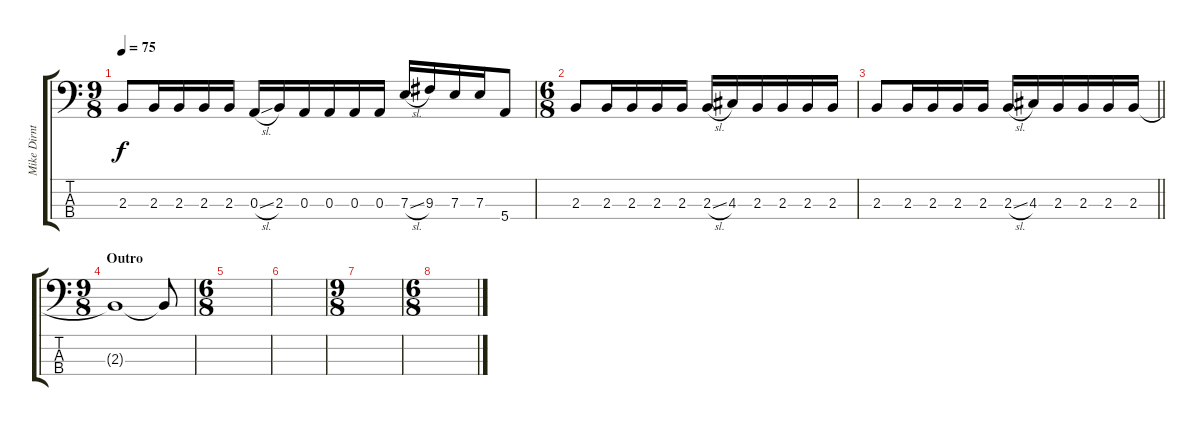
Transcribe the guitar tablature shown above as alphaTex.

\track ("Mike Dirnt - Bass" "Mike Dirnt") {instrument electricbassfinger}
\staff {score tabs}
\tuning (G2 D2 A1 E1) {hide}
\ts (9 8)
\tempo 75
\clef f4
\ks c
2.3.8{dy f} 2.3.16 2.3.16 2.3.16 2.3.16 0.3{sl}.16 2.3.16 0.3.16 0.3.16 0.3.16 0.3.16 7.3{sl}.16 9.3.16 7.3.16 7.3.16 5.4.8 |
\ts (6 8)
2.3.8 2.3.16 2.3.16 2.3.16 2.3.16 2.3{sl}.16 4.3.16 2.3.16 2.3.16 2.3.16 2.3.16 |
\barLineRight lightlight
2.3.8 2.3.16 2.3.16 2.3.16 2.3.16 2.3{sl}.16 4.3.16 2.3.16 2.3.16 2.3.16 2.3.16 |
\ts (9 8)
\section ("" "Outro")
2.3{t}.1 2.3{t}.8 |
\ts (6 8)
|
|
\ts (9 8)
|
\ts (6 8)
